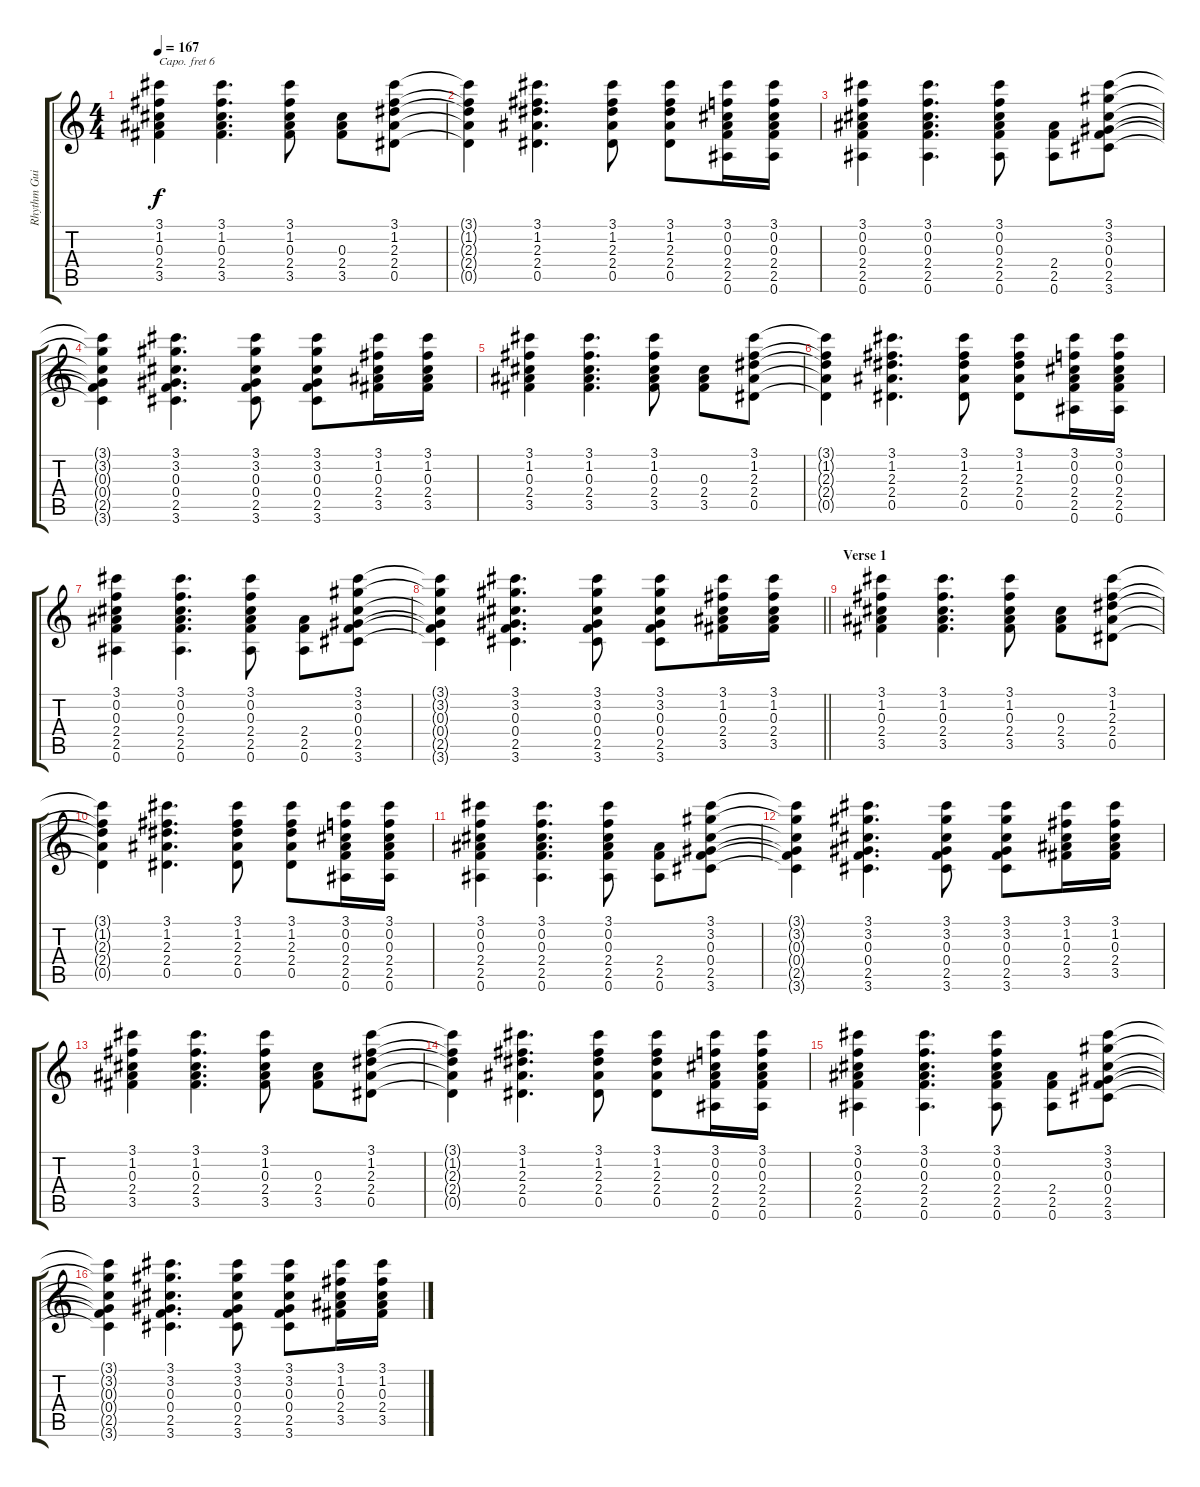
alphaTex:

\track ("Rhythm Guitar" "Rhythm Gui") {instrument electricguitarclean}
\staff {score tabs}
\capo 6
\tuning (E4 B3 G3 D3 A2 E2) {hide}
\ts (4 4)
\tempo 167
\clef g2
\ks c
(3.1 1.2 0.3 2.4 3.5).4{dy f} (3.1 1.2 0.3 2.4 3.5).4{d} (3.1 1.2 0.3 2.4 3.5).8 (0.3 2.4 3.5).8 (3.1 1.2 2.3 2.4 0.5).8 |
(3.1{t} 1.2{t} 2.3{t} 2.4{t} 0.5{t}).4 (3.1 1.2 2.3 2.4 0.5).4{d} (3.1 1.2 2.3 2.4 0.5).8 (3.1 1.2 2.3 2.4 0.5).8 (3.1 0.2 0.3 2.4 2.5 0.6).16 (3.1 0.2 0.3 2.4 2.5 0.6).16 |
(3.1 0.2 0.3 2.4 2.5 0.6).4 (3.1 0.2 0.3 2.4 2.5 0.6).4{d} (3.1 0.2 0.3 2.4 2.5 0.6).8 (2.4 2.5 0.6).8 (3.1 3.2 0.3 0.4 2.5 3.6).8 |
(3.1{t} 3.2{t} 0.3{t} 0.4{t} 2.5{t} 3.6{t}).4 (3.1 3.2 0.3 0.4 2.5 3.6).4{d} (3.1 3.2 0.3 0.4 2.5 3.6).8 (3.1 3.2 0.3 0.4 2.5 3.6).8 (3.1 1.2 0.3 2.4 3.5).16 (3.1 1.2 0.3 2.4 3.5).16 |
(3.1 1.2 0.3 2.4 3.5).4 (3.1 1.2 0.3 2.4 3.5).4{d} (3.1 1.2 0.3 2.4 3.5).8 (0.3 2.4 3.5).8 (3.1 1.2 2.3 2.4 0.5).8 |
(3.1{t} 1.2{t} 2.3{t} 2.4{t} 0.5{t}).4 (3.1 1.2 2.3 2.4 0.5).4{d} (3.1 1.2 2.3 2.4 0.5).8 (3.1 1.2 2.3 2.4 0.5).8 (3.1 0.2 0.3 2.4 2.5 0.6).16 (3.1 0.2 0.3 2.4 2.5 0.6).16 |
(3.1 0.2 0.3 2.4 2.5 0.6).4 (3.1 0.2 0.3 2.4 2.5 0.6).4{d} (3.1 0.2 0.3 2.4 2.5 0.6).8 (2.4 2.5 0.6).8 (3.1 3.2 0.3 0.4 2.5 3.6).8 |
\barLineRight lightlight
(3.1{t} 3.2{t} 0.3{t} 0.4{t} 2.5{t} 3.6{t}).4 (3.1 3.2 0.3 0.4 2.5 3.6).4{d} (3.1 3.2 0.3 0.4 2.5 3.6).8 (3.1 3.2 0.3 0.4 2.5 3.6).8 (3.1 1.2 0.3 2.4 3.5).16 (3.1 1.2 0.3 2.4 3.5).16 |
\section ("" "Verse 1")
(3.1 1.2 0.3 2.4 3.5).4 (3.1 1.2 0.3 2.4 3.5).4{d} (3.1 1.2 0.3 2.4 3.5).8 (0.3 2.4 3.5).8 (3.1 1.2 2.3 2.4 0.5).8 |
(3.1{t} 1.2{t} 2.3{t} 2.4{t} 0.5{t}).4 (3.1 1.2 2.3 2.4 0.5).4{d} (3.1 1.2 2.3 2.4 0.5).8 (3.1 1.2 2.3 2.4 0.5).8 (3.1 0.2 0.3 2.4 2.5 0.6).16 (3.1 0.2 0.3 2.4 2.5 0.6).16 |
(3.1 0.2 0.3 2.4 2.5 0.6).4 (3.1 0.2 0.3 2.4 2.5 0.6).4{d} (3.1 0.2 0.3 2.4 2.5 0.6).8 (2.4 2.5 0.6).8 (3.1 3.2 0.3 0.4 2.5 3.6).8 |
(3.1{t} 3.2{t} 0.3{t} 0.4{t} 2.5{t} 3.6{t}).4 (3.1 3.2 0.3 0.4 2.5 3.6).4{d} (3.1 3.2 0.3 0.4 2.5 3.6).8 (3.1 3.2 0.3 0.4 2.5 3.6).8 (3.1 1.2 0.3 2.4 3.5).16 (3.1 1.2 0.3 2.4 3.5).16 |
(3.1 1.2 0.3 2.4 3.5).4 (3.1 1.2 0.3 2.4 3.5).4{d} (3.1 1.2 0.3 2.4 3.5).8 (0.3 2.4 3.5).8 (3.1 1.2 2.3 2.4 0.5).8 |
(3.1{t} 1.2{t} 2.3{t} 2.4{t} 0.5{t}).4 (3.1 1.2 2.3 2.4 0.5).4{d} (3.1 1.2 2.3 2.4 0.5).8 (3.1 1.2 2.3 2.4 0.5).8 (3.1 0.2 0.3 2.4 2.5 0.6).16 (3.1 0.2 0.3 2.4 2.5 0.6).16 |
(3.1 0.2 0.3 2.4 2.5 0.6).4 (3.1 0.2 0.3 2.4 2.5 0.6).4{d} (3.1 0.2 0.3 2.4 2.5 0.6).8 (2.4 2.5 0.6).8 (3.1 3.2 0.3 0.4 2.5 3.6).8 |
(3.1{t} 3.2{t} 0.3{t} 0.4{t} 2.5{t} 3.6{t}).4 (3.1 3.2 0.3 0.4 2.5 3.6).4{d} (3.1 3.2 0.3 0.4 2.5 3.6).8 (3.1 3.2 0.3 0.4 2.5 3.6).8 (3.1 1.2 0.3 2.4 3.5).16 (3.1 1.2 0.3 2.4 3.5).16
